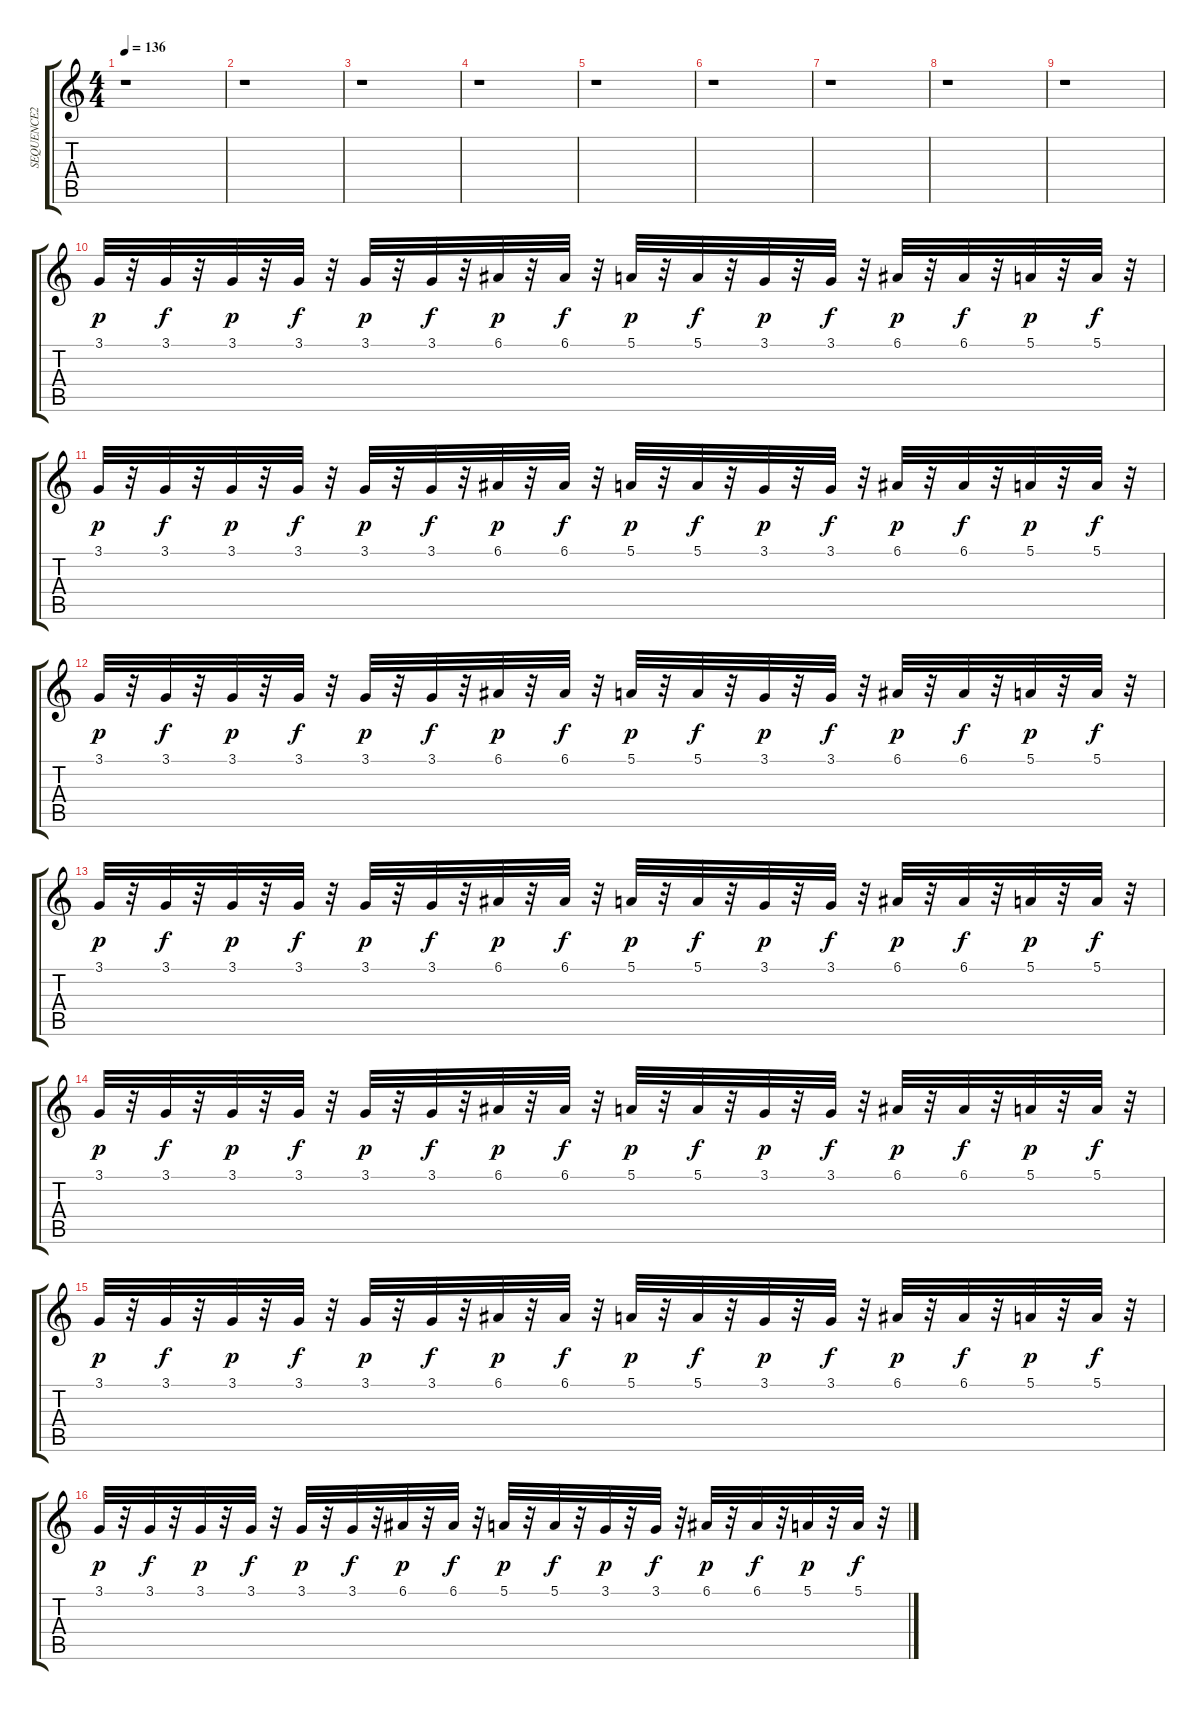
\track ("SEQUENCE2" "SEQUENCE2") {instrument trumpet}
\staff {score tabs}
\tuning (E4 B3 G3 D3 A2 E2) {hide}
\ts (4 4)
\tempo 136
\clef g2
\ks c
r.1{dy pp} |
r.1 |
r.1 |
r.1 |
r.1 |
r.1 |
r.1 |
r.1 |
r.1 |
3.1.32{dy p} r.32 3.1.32{dy f} r.32 3.1.32{dy p} r.32 3.1.32{dy f} r.32 3.1.32{dy p} r.32 3.1.32{dy f} r.32 6.1.32{dy p} r.32 6.1.32{dy f} r.32 5.1.32{dy p} r.32 5.1.32{dy f} r.32 3.1.32{dy p} r.32 3.1.32{dy f} r.32 6.1.32{dy p} r.32 6.1.32{dy f} r.32 5.1.32{dy p} r.32 5.1.32{dy f} r.32 |
3.1.32{dy p} r.32 3.1.32{dy f} r.32 3.1.32{dy p} r.32 3.1.32{dy f} r.32 3.1.32{dy p} r.32 3.1.32{dy f} r.32 6.1.32{dy p} r.32 6.1.32{dy f} r.32 5.1.32{dy p} r.32 5.1.32{dy f} r.32 3.1.32{dy p} r.32 3.1.32{dy f} r.32 6.1.32{dy p} r.32 6.1.32{dy f} r.32 5.1.32{dy p} r.32 5.1.32{dy f} r.32 |
3.1.32{dy p} r.32 3.1.32{dy f} r.32 3.1.32{dy p} r.32 3.1.32{dy f} r.32 3.1.32{dy p} r.32 3.1.32{dy f} r.32 6.1.32{dy p} r.32 6.1.32{dy f} r.32 5.1.32{dy p} r.32 5.1.32{dy f} r.32 3.1.32{dy p} r.32 3.1.32{dy f} r.32 6.1.32{dy p} r.32 6.1.32{dy f} r.32 5.1.32{dy p} r.32 5.1.32{dy f} r.32 |
3.1.32{dy p} r.32 3.1.32{dy f} r.32 3.1.32{dy p} r.32 3.1.32{dy f} r.32 3.1.32{dy p} r.32 3.1.32{dy f} r.32 6.1.32{dy p} r.32 6.1.32{dy f} r.32 5.1.32{dy p} r.32 5.1.32{dy f} r.32 3.1.32{dy p} r.32 3.1.32{dy f} r.32 6.1.32{dy p} r.32 6.1.32{dy f} r.32 5.1.32{dy p} r.32 5.1.32{dy f} r.32 |
3.1.32{dy p} r.32 3.1.32{dy f} r.32 3.1.32{dy p} r.32 3.1.32{dy f} r.32 3.1.32{dy p} r.32 3.1.32{dy f} r.32 6.1.32{dy p} r.32 6.1.32{dy f} r.32 5.1.32{dy p} r.32 5.1.32{dy f} r.32 3.1.32{dy p} r.32 3.1.32{dy f} r.32 6.1.32{dy p} r.32 6.1.32{dy f} r.32 5.1.32{dy p} r.32 5.1.32{dy f} r.32 |
3.1.32{dy p} r.32 3.1.32{dy f} r.32 3.1.32{dy p} r.32 3.1.32{dy f} r.32 3.1.32{dy p} r.32 3.1.32{dy f} r.32 6.1.32{dy p} r.32 6.1.32{dy f} r.32 5.1.32{dy p} r.32 5.1.32{dy f} r.32 3.1.32{dy p} r.32 3.1.32{dy f} r.32 6.1.32{dy p} r.32 6.1.32{dy f} r.32 5.1.32{dy p} r.32 5.1.32{dy f} r.32 |
3.1.32{dy p} r.32 3.1.32{dy f} r.32 3.1.32{dy p} r.32 3.1.32{dy f} r.32 3.1.32{dy p} r.32 3.1.32{dy f} r.32 6.1.32{dy p} r.32 6.1.32{dy f} r.32 5.1.32{dy p} r.32 5.1.32{dy f} r.32 3.1.32{dy p} r.32 3.1.32{dy f} r.32 6.1.32{dy p} r.32 6.1.32{dy f} r.32 5.1.32{dy p} r.32 5.1.32{dy f} r.32
